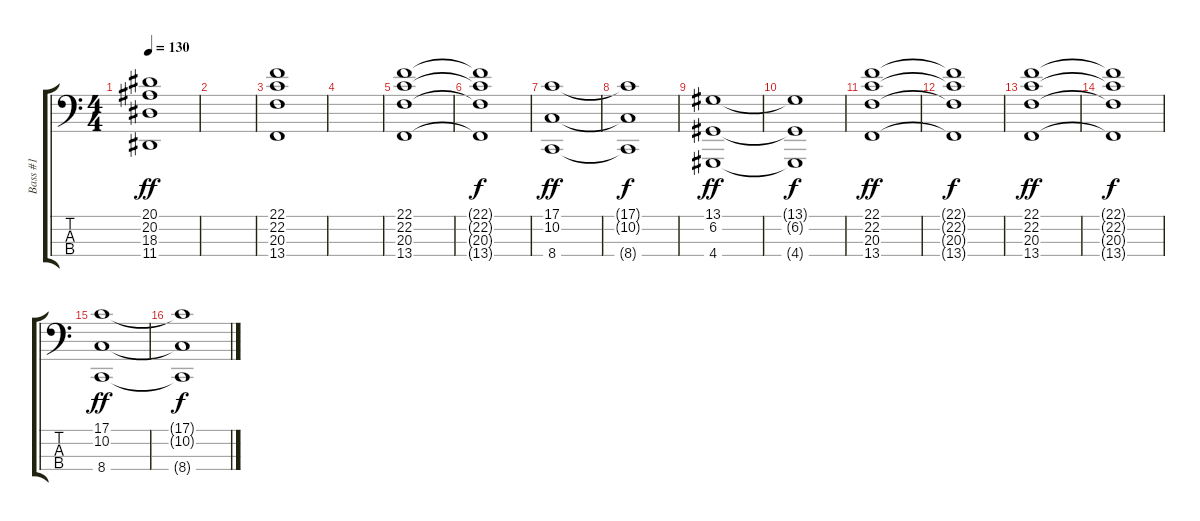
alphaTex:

\track ("Bass #1" "Bass #1") {instrument lead1square}
\staff {score tabs}
\tuning (G2 D2 A1 E1) {hide}
\ts (4 4)
\tempo 130
\clef f4
\ks c
(20.1 20.2 18.3 11.4).1{dy ff} |
|
(22.1 22.2 20.3 13.4).1 |
|
(22.1 22.2 20.3 13.4).1 |
(22.1{t} 22.2{t} 20.3{t} 13.4{t}).1{dy f} |
(17.1 10.2 8.4).1{dy ff} |
(17.1{t} 10.2{t} 8.4{t}).1{dy f} |
(13.1 6.2 4.4).1{dy ff} |
(13.1{t} 6.2{t} 4.4{t}).1{dy f} |
(22.1 22.2 20.3 13.4).1{dy ff} |
(22.1{t} 22.2{t} 20.3{t} 13.4{t}).1{dy f} |
(22.1 22.2 20.3 13.4).1{dy ff} |
(22.1{t} 22.2{t} 20.3{t} 13.4{t}).1{dy f} |
(17.1 10.2 8.4).1{dy ff} |
(17.1{t} 10.2{t} 8.4{t}).1{dy f}
